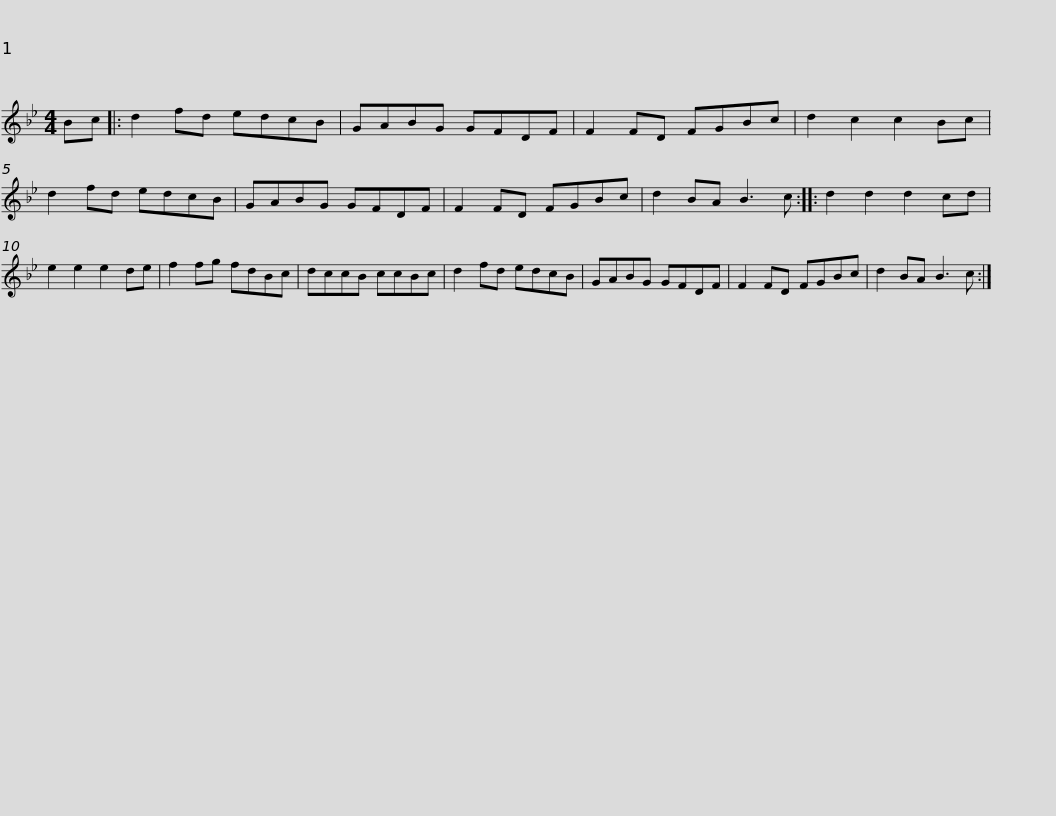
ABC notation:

X:1
L:1/8
M:4/4
I:linebreak $
K:Gmin
V:1 treble
V:1
 Bc |: d2 fd edcB | GABG GFDF | F2 FD FGBc | d2 c2 c2 Bc | %5
 d2 fd edcB |$ GABG GFDF | F2 FD FGBc | d2 BA B3 c :: d2 d2 d2 cd | %10
 e2 e2 e2 de | f2 fg fdBc |$ dccB ccBc | d2 fd edcB | GABG GFDF | %15
 F2 FD FGBc | d2 BA B3 c :| %17
